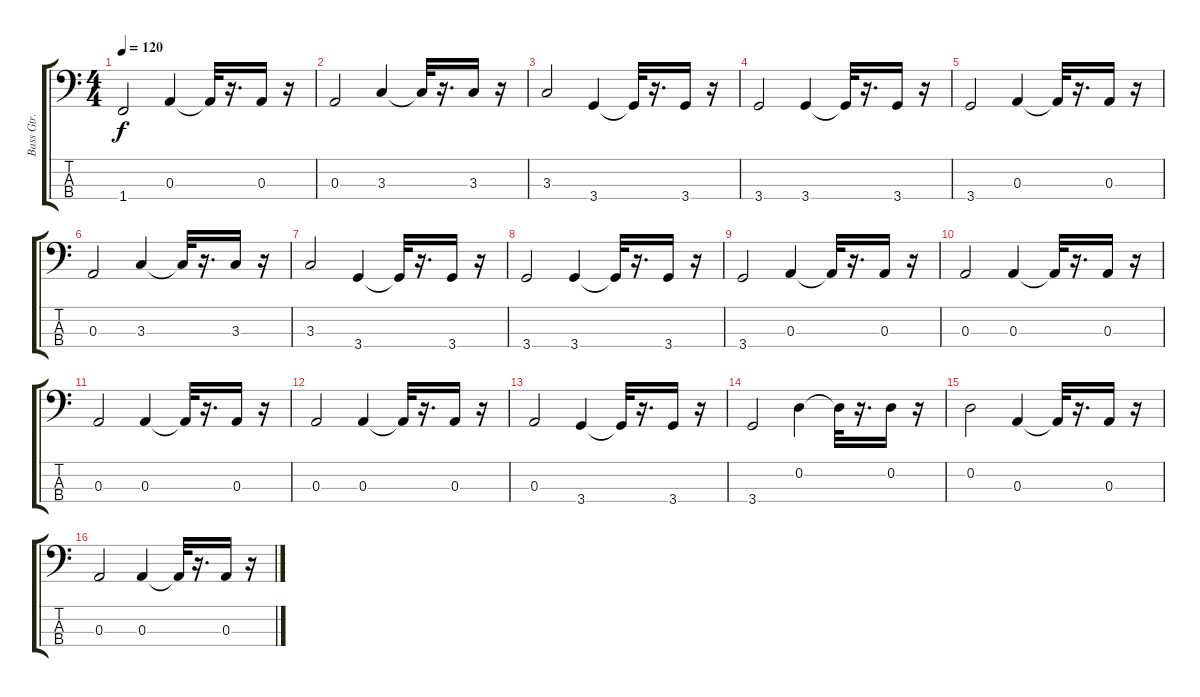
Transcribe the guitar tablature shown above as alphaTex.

\track ("Bass Gtr." "Bass Gtr.") {instrument fretlessbass}
\staff {score tabs}
\tuning (G2 D2 A1 E1) {hide}
\ts (4 4)
\tempo 120
\clef f4
\ks c
1.4.2{dy f} 0.3.4 0.3{t}.32 r.16{d} 0.3.16 r.16 |
0.3.2 3.3.4 3.3{t}.32 r.16{d} 3.3.16 r.16 |
3.3.2 3.4.4 3.4{t}.32 r.16{d} 3.4.16 r.16 |
3.4.2 3.4.4 3.4{t}.32 r.16{d} 3.4.16 r.16 |
3.4.2 0.3.4 0.3{t}.32 r.16{d} 0.3.16 r.16 |
0.3.2 3.3.4 3.3{t}.32 r.16{d} 3.3.16 r.16 |
3.3.2 3.4.4 3.4{t}.32 r.16{d} 3.4.16 r.16 |
3.4.2 3.4.4 3.4{t}.32 r.16{d} 3.4.16 r.16 |
3.4.2 0.3.4 0.3{t}.32 r.16{d} 0.3.16 r.16 |
0.3.2 0.3.4 0.3{t}.32 r.16{d} 0.3.16 r.16 |
0.3.2 0.3.4 0.3{t}.32 r.16{d} 0.3.16 r.16 |
0.3.2 0.3.4 0.3{t}.32 r.16{d} 0.3.16 r.16 |
0.3.2 3.4.4 3.4{t}.32 r.16{d} 3.4.16 r.16 |
3.4.2 0.2.4 0.2{t}.32 r.16{d} 0.2.16 r.16 |
0.2.2 0.3.4 0.3{t}.32 r.16{d} 0.3.16 r.16 |
0.3.2 0.3.4 0.3{t}.32 r.16{d} 0.3.16 r.16
